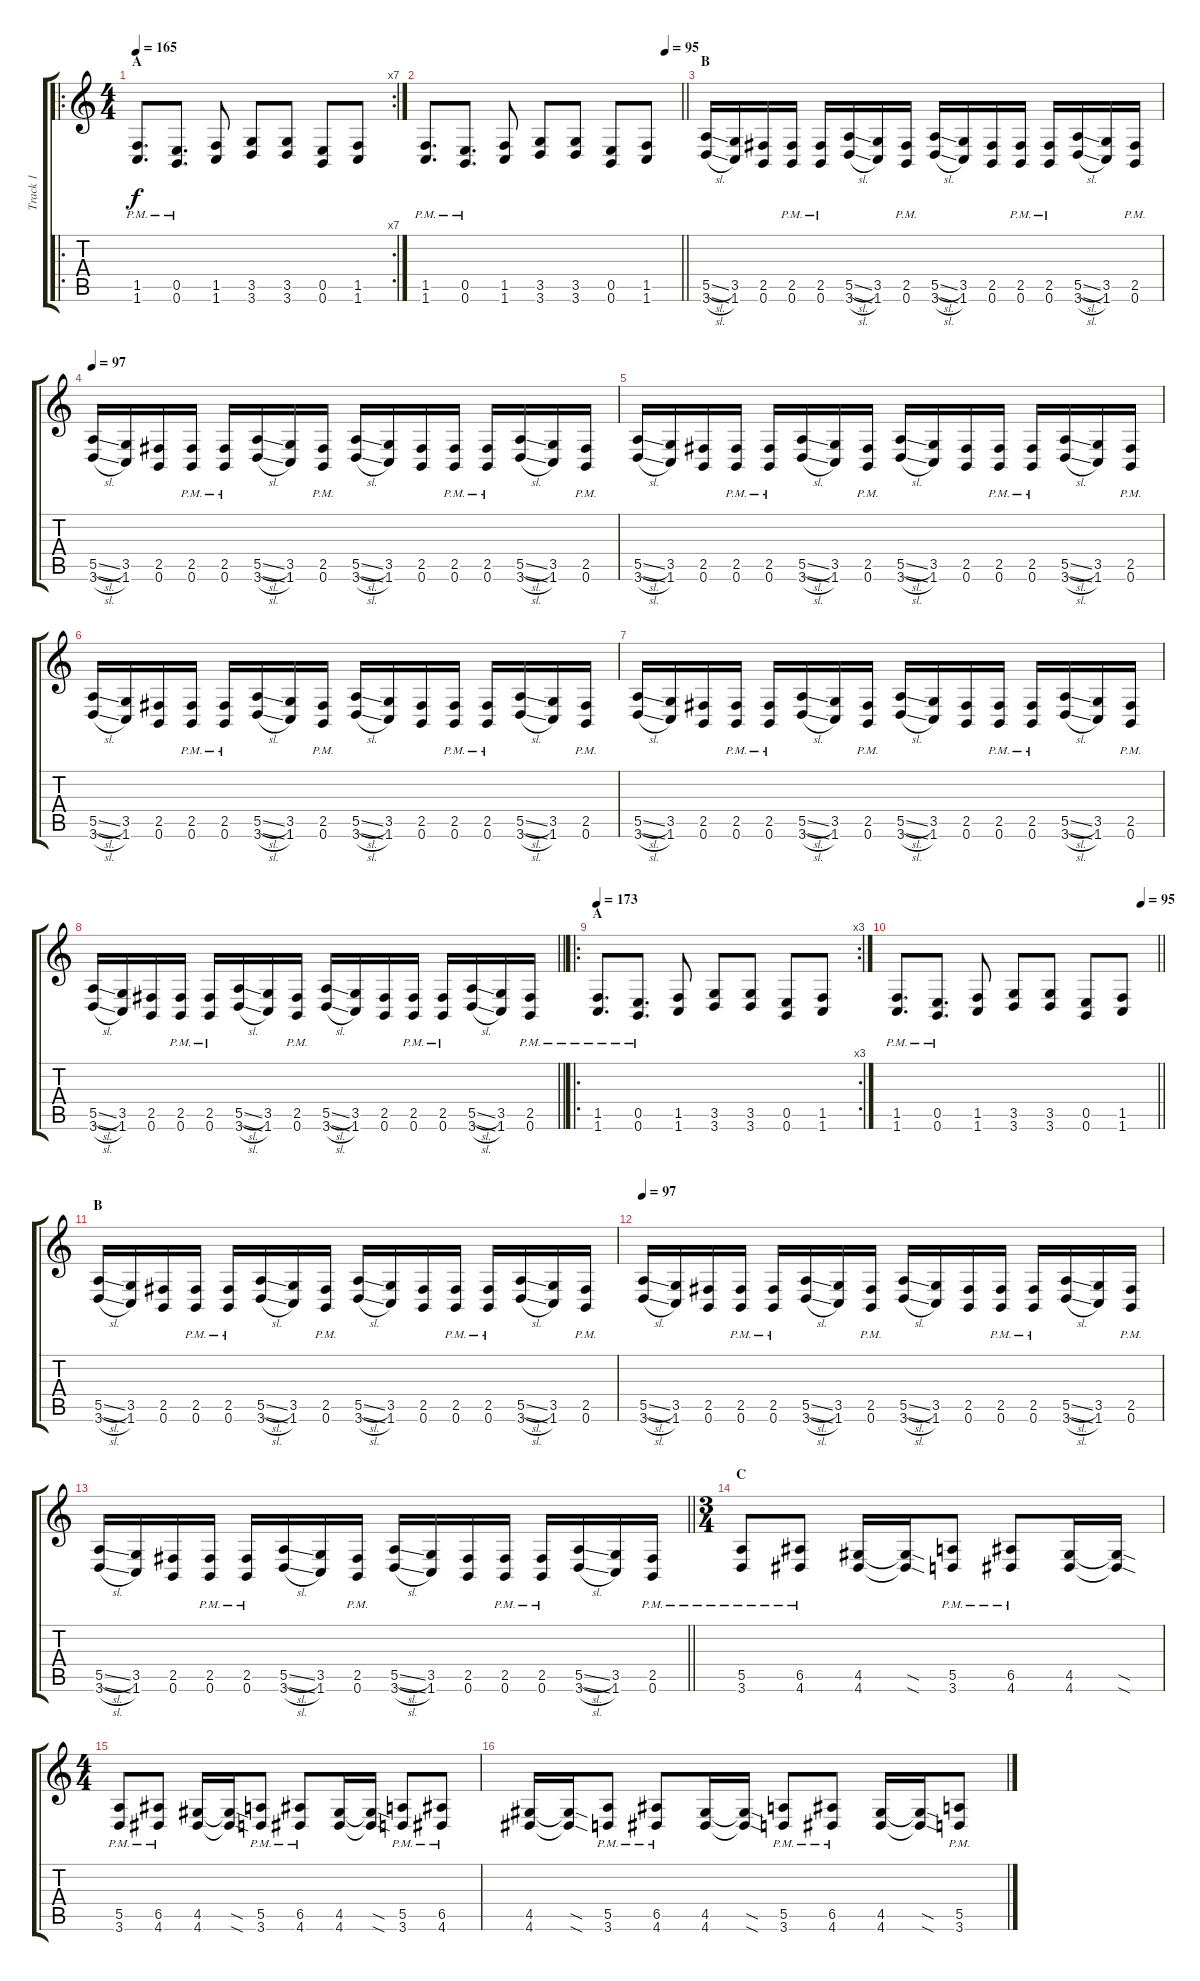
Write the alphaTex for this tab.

\track ("Track 1" "Track 1") {instrument distortionguitar}
\staff {score tabs}
\tuning (B3 Gb3 D3 A2 E2 B1) {hide}
\ro
\rc 7
\ts (4 4)
\section ("" "A")
\tempo 165
\clef g2
\ks c
(1.5{pm} 1.6{pm}).8{d dy f instrument distortionguitar} (0.5{pm} 0.6{pm}).8{d} (1.5 1.6).8 (3.5 3.6).8 (3.5 3.6).8 (0.5 0.6).8 (1.5 1.6).8 |
\tempo (95 0.9375)
\barLineRight lightlight
(1.5{pm} 1.6{pm}).8{d} (0.5{pm} 0.6{pm}).8{d} (1.5 1.6).8 (3.5 3.6).8 (3.5 3.6).8 (0.5 0.6).8 (1.5 1.6).8 |
\section ("" "B")
(5.5{sl} 3.6{sl}).16 (3.5 1.6).16 (2.5 0.6).16 (2.5{pm} 0.6{pm}).16 (2.5{pm} 0.6{pm}).16 (5.5{sl} 3.6{sl}).16 (3.5 1.6).16 (2.5{pm} 0.6{pm}).16 (5.5{sl} 3.6{sl}).16 (3.5 1.6).16 (2.5 0.6).16 (2.5{pm} 0.6{pm}).16 (2.5{pm} 0.6{pm}).16 (5.5{sl} 3.6{sl}).16 (3.5 1.6).16 (2.5{pm} 0.6{pm}).16 |
\tempo 97
(5.5{sl} 3.6{sl}).16 (3.5 1.6).16 (2.5 0.6).16 (2.5{pm} 0.6{pm}).16 (2.5{pm} 0.6{pm}).16 (5.5{sl} 3.6{sl}).16 (3.5 1.6).16 (2.5{pm} 0.6{pm}).16 (5.5{sl} 3.6{sl}).16 (3.5 1.6).16 (2.5 0.6).16 (2.5{pm} 0.6{pm}).16 (2.5{pm} 0.6{pm}).16 (5.5{sl} 3.6{sl}).16 (3.5 1.6).16 (2.5{pm} 0.6{pm}).16 |
(5.5{sl} 3.6{sl}).16 (3.5 1.6).16 (2.5 0.6).16 (2.5{pm} 0.6{pm}).16 (2.5{pm} 0.6{pm}).16 (5.5{sl} 3.6{sl}).16 (3.5 1.6).16 (2.5{pm} 0.6{pm}).16 (5.5{sl} 3.6{sl}).16 (3.5 1.6).16 (2.5 0.6).16 (2.5{pm} 0.6{pm}).16 (2.5{pm} 0.6{pm}).16 (5.5{sl} 3.6{sl}).16 (3.5 1.6).16 (2.5{pm} 0.6{pm}).16 |
(5.5{sl} 3.6{sl}).16 (3.5 1.6).16 (2.5 0.6).16 (2.5{pm} 0.6{pm}).16 (2.5{pm} 0.6{pm}).16 (5.5{sl} 3.6{sl}).16 (3.5 1.6).16 (2.5{pm} 0.6{pm}).16 (5.5{sl} 3.6{sl}).16 (3.5 1.6).16 (2.5 0.6).16 (2.5{pm} 0.6{pm}).16 (2.5{pm} 0.6{pm}).16 (5.5{sl} 3.6{sl}).16 (3.5 1.6).16 (2.5{pm} 0.6{pm}).16 |
(5.5{sl} 3.6{sl}).16 (3.5 1.6).16 (2.5 0.6).16 (2.5{pm} 0.6{pm}).16 (2.5{pm} 0.6{pm}).16 (5.5{sl} 3.6{sl}).16 (3.5 1.6).16 (2.5{pm} 0.6{pm}).16 (5.5{sl} 3.6{sl}).16 (3.5 1.6).16 (2.5 0.6).16 (2.5{pm} 0.6{pm}).16 (2.5{pm} 0.6{pm}).16 (5.5{sl} 3.6{sl}).16 (3.5 1.6).16 (2.5{pm} 0.6{pm}).16 |
\barLineRight lightlight
(5.5{sl} 3.6{sl}).16 (3.5 1.6).16 (2.5 0.6).16 (2.5{pm} 0.6{pm}).16 (2.5{pm} 0.6{pm}).16 (5.5{sl} 3.6{sl}).16 (3.5 1.6).16 (2.5{pm} 0.6{pm}).16 (5.5{sl} 3.6{sl}).16 (3.5 1.6).16 (2.5 0.6).16 (2.5{pm} 0.6{pm}).16 (2.5{pm} 0.6{pm}).16 (5.5{sl} 3.6{sl}).16 (3.5 1.6).16 (2.5{pm} 0.6{pm}).16 |
\ro
\rc 3
\section ("" "A")
\tempo 173
(1.5{pm} 1.6{pm}).8{d} (0.5{pm} 0.6{pm}).8{d} (1.5 1.6).8 (3.5 3.6).8 (3.5 3.6).8 (0.5 0.6).8 (1.5 1.6).8 |
\tempo (95 0.9375)
\barLineRight lightlight
(1.5{pm} 1.6{pm}).8{d} (0.5{pm} 0.6{pm}).8{d} (1.5 1.6).8 (3.5 3.6).8 (3.5 3.6).8 (0.5 0.6).8 (1.5 1.6).8 |
\section ("" "B")
(5.5{sl} 3.6{sl}).16 (3.5 1.6).16 (2.5 0.6).16 (2.5{pm} 0.6{pm}).16 (2.5{pm} 0.6{pm}).16 (5.5{sl} 3.6{sl}).16 (3.5 1.6).16 (2.5{pm} 0.6{pm}).16 (5.5{sl} 3.6{sl}).16 (3.5 1.6).16 (2.5 0.6).16 (2.5{pm} 0.6{pm}).16 (2.5{pm} 0.6{pm}).16 (5.5{sl} 3.6{sl}).16 (3.5 1.6).16 (2.5{pm} 0.6{pm}).16 |
\tempo 97
(5.5{sl} 3.6{sl}).16 (3.5 1.6).16 (2.5 0.6).16 (2.5{pm} 0.6{pm}).16 (2.5{pm} 0.6{pm}).16 (5.5{sl} 3.6{sl}).16 (3.5 1.6).16 (2.5{pm} 0.6{pm}).16 (5.5{sl} 3.6{sl}).16 (3.5 1.6).16 (2.5 0.6).16 (2.5{pm} 0.6{pm}).16 (2.5{pm} 0.6{pm}).16 (5.5{sl} 3.6{sl}).16 (3.5 1.6).16 (2.5{pm} 0.6{pm}).16 |
\barLineRight lightlight
(5.5{sl} 3.6{sl}).16 (3.5 1.6).16 (2.5 0.6).16 (2.5{pm} 0.6{pm}).16 (2.5{pm} 0.6{pm}).16 (5.5{sl} 3.6{sl}).16 (3.5 1.6).16 (2.5{pm} 0.6{pm}).16 (5.5{sl} 3.6{sl}).16 (3.5 1.6).16 (2.5 0.6).16 (2.5{pm} 0.6{pm}).16 (2.5{pm} 0.6{pm}).16 (5.5{sl} 3.6{sl}).16 (3.5 1.6).16 (2.5{pm} 0.6{pm}).16 |
\ts (3 4)
\section ("" "C")
(5.5{pm} 3.6{pm}).8 (6.5{pm} 4.6{pm}).8 (4.5 4.6).16 (4.5{sod t} 4.6{sod t}).16 (5.5{pm} 3.6{pm}).8 (6.5{pm} 4.6{pm}).8 (4.5 4.6).16 (4.5{sod t} 4.6{sod t}).16 |
\ts (4 4)
(5.5{pm} 3.6{pm}).8 (6.5{pm} 4.6{pm}).8 (4.5 4.6).16 (4.5{sod t} 4.6{sod t}).16 (5.5{pm} 3.6{pm}).8 (6.5{pm} 4.6{pm}).8 (4.5 4.6).16 (4.5{sod t} 4.6{sod t}).16 (5.5{pm} 3.6{pm}).8 (6.5{pm} 4.6{pm}).8 |
(4.5 4.6).16 (4.5{sod t} 4.6{sod t}).16 (5.5{pm} 3.6{pm}).8 (6.5{pm} 4.6{pm}).8 (4.5 4.6).16 (4.5{sod t} 4.6{sod t}).16 (5.5{pm} 3.6{pm}).8 (6.5{pm} 4.6{pm}).8 (4.5 4.6).16 (4.5{sod t} 4.6{sod t}).16 (5.5{pm} 3.6{pm}).8
